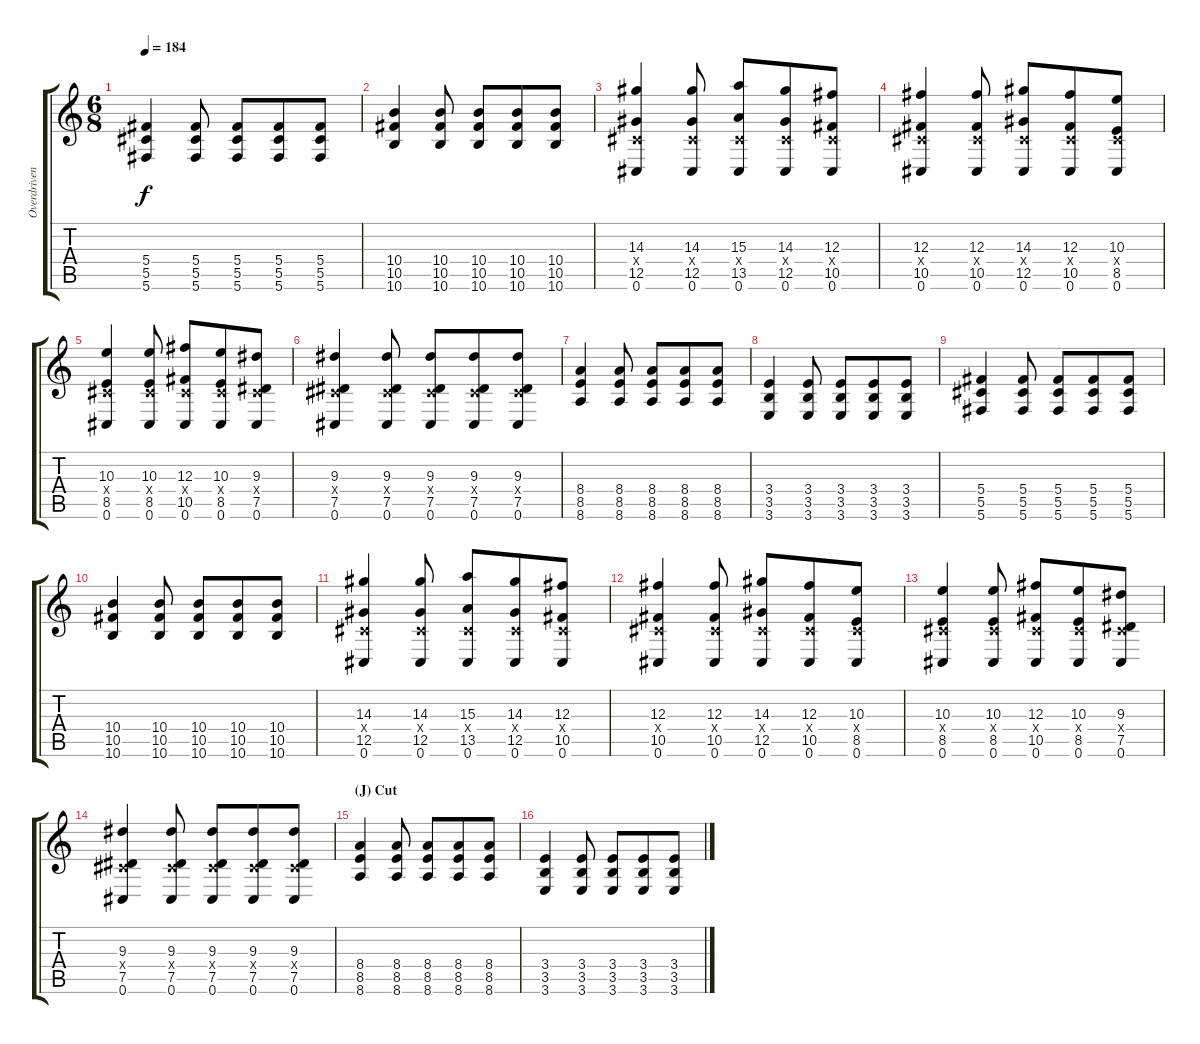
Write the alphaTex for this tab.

\track ("Overdriven Guitar" "Overdriven") {instrument overdrivenguitar}
\staff {score tabs}
\tuning (Eb4 Bb3 Gb3 Db3 Ab2 Db2) {hide}
\ts (6 8)
\tempo 184
\clef g2
\ks c
(5.4 5.5 5.6).4{dy f} (5.4 5.5 5.6).8 (5.4 5.5 5.6).8 (5.4 5.5 5.6).8 (5.4 5.5 5.6).8 |
(10.4 10.5 10.6).4 (10.4 10.5 10.6).8 (10.4 10.5 10.6).8 (10.4 10.5 10.6).8 (10.4 10.5 10.6).8 |
(14.3 0.4{x} 12.5 0.6).4 (14.3 0.4{x} 12.5 0.6).8 (15.3 0.4{x} 13.5 0.6).8 (14.3 0.4{x} 12.5 0.6).8 (12.3 0.4{x} 10.5 0.6).8 |
(12.3 0.4{x} 10.5 0.6).4 (12.3 0.4{x} 10.5 0.6).8 (14.3 0.4{x} 12.5 0.6).8 (12.3 0.4{x} 10.5 0.6).8 (10.3 0.4{x} 8.5 0.6).8 |
(10.3 0.4{x} 8.5 0.6).4 (10.3 0.4{x} 8.5 0.6).8 (12.3 0.4{x} 10.5 0.6).8 (10.3 0.4{x} 8.5 0.6).8 (9.3 0.4{x} 7.5 0.6).8 |
(9.3 0.4{x} 7.5 0.6).4 (9.3 0.4{x} 7.5 0.6).8 (9.3 0.4{x} 7.5 0.6).8 (9.3 0.4{x} 7.5 0.6).8 (9.3 0.4{x} 7.5 0.6).8 |
(8.4 8.5 8.6).4 (8.4 8.5 8.6).8 (8.4 8.5 8.6).8 (8.4 8.5 8.6).8 (8.4 8.5 8.6).8 |
(3.4 3.5 3.6).4 (3.4 3.5 3.6).8 (3.4 3.5 3.6).8 (3.4 3.5 3.6).8 (3.4 3.5 3.6).8 |
(5.4 5.5 5.6).4 (5.4 5.5 5.6).8 (5.4 5.5 5.6).8 (5.4 5.5 5.6).8 (5.4 5.5 5.6).8 |
(10.4 10.5 10.6).4 (10.4 10.5 10.6).8 (10.4 10.5 10.6).8 (10.4 10.5 10.6).8 (10.4 10.5 10.6).8 |
(14.3 0.4{x} 12.5 0.6).4 (14.3 0.4{x} 12.5 0.6).8 (15.3 0.4{x} 13.5 0.6).8 (14.3 0.4{x} 12.5 0.6).8 (12.3 0.4{x} 10.5 0.6).8 |
(12.3 0.4{x} 10.5 0.6).4 (12.3 0.4{x} 10.5 0.6).8 (14.3 0.4{x} 12.5 0.6).8 (12.3 0.4{x} 10.5 0.6).8 (10.3 0.4{x} 8.5 0.6).8 |
(10.3 0.4{x} 8.5 0.6).4 (10.3 0.4{x} 8.5 0.6).8 (12.3 0.4{x} 10.5 0.6).8 (10.3 0.4{x} 8.5 0.6).8 (9.3 0.4{x} 7.5 0.6).8 |
(9.3 0.4{x} 7.5 0.6).4 (9.3 0.4{x} 7.5 0.6).8 (9.3 0.4{x} 7.5 0.6).8 (9.3 0.4{x} 7.5 0.6).8 (9.3 0.4{x} 7.5 0.6).8 |
\section ("" "(J) Cut")
(8.4 8.5 8.6).4 (8.4 8.5 8.6).8 (8.4 8.5 8.6).8 (8.4 8.5 8.6).8 (8.4 8.5 8.6).8 |
(3.4 3.5 3.6).4 (3.4 3.5 3.6).8 (3.4 3.5 3.6).8 (3.4 3.5 3.6).8 (3.4 3.5 3.6).8
